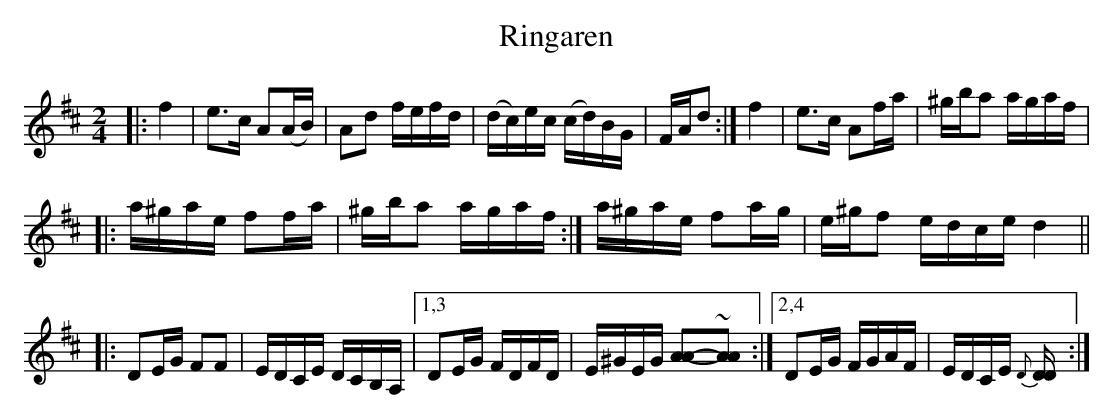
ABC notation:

X:1
T: Ringaren
M: 2/4
L: 1/16
K: D
|: f4 | e3c A2(AB) | A2d2 fefd | (dc)ec (cd)BG | FAd2 :| f4 | e3c A2fa | ^gba2 agaf |
|: a^gae f2fa | ^gba2 agaf :| a^gae f2ag | e^gf2 edce d4 ||
|: D2EG F2F2 | EDCE DCB,A, |1,3 D2EG FDFD | E^GEG [A2A2]-~[A2A2] :|2,4 D2EG FGAF | EDCE {D}[D4D] :|
